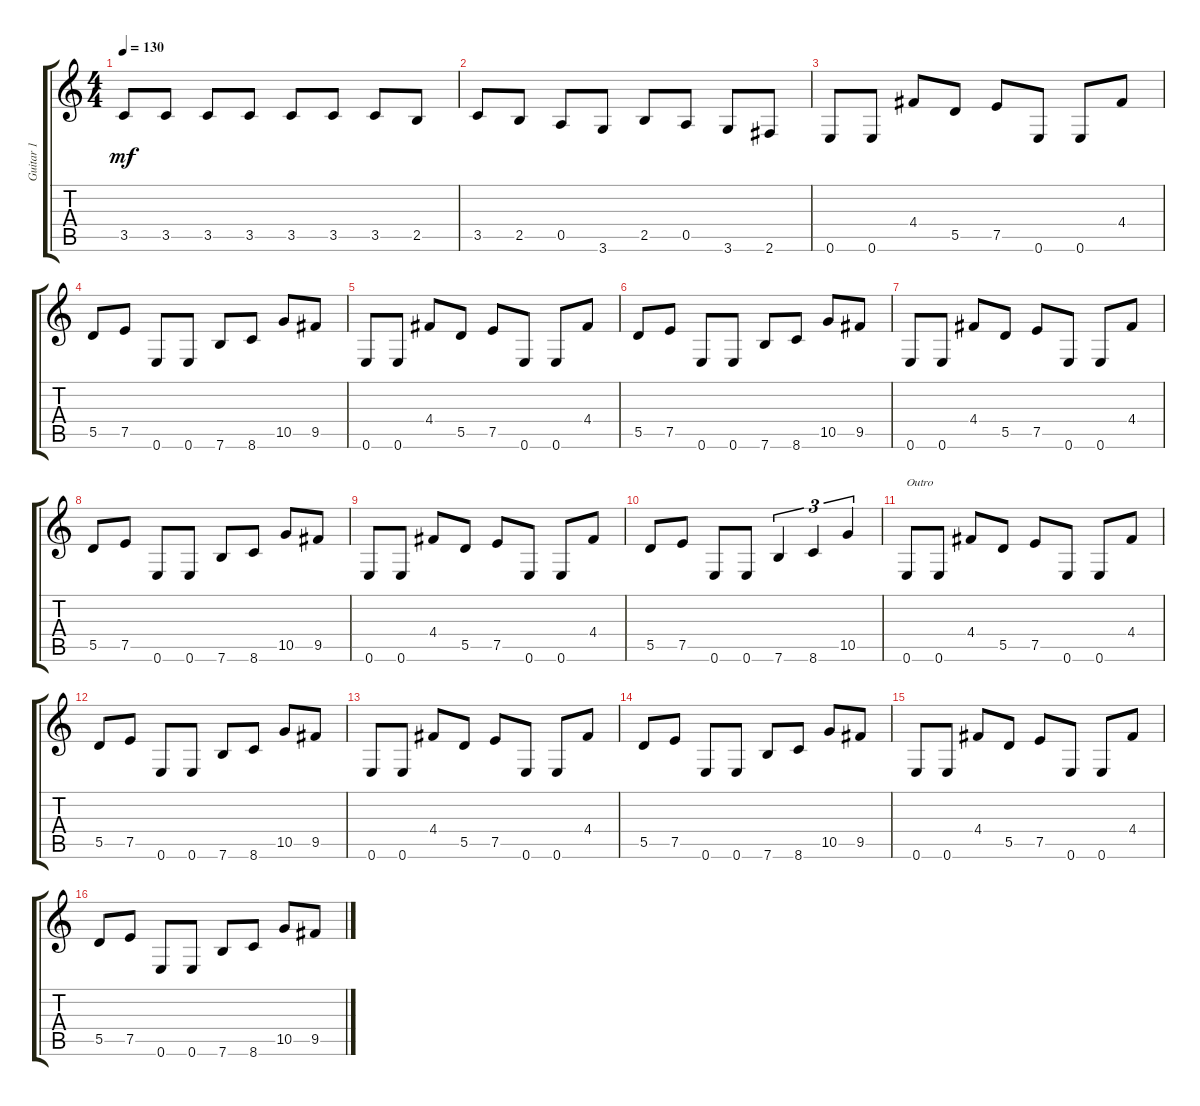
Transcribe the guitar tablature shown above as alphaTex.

\track ("Guitar 1" "Guitar 1") {instrument distortionguitar}
\staff {score tabs}
\tuning (E4 B3 G3 D3 A2 E2) {hide}
\ts (4 4)
\tempo 130
\clef g2
\ks c
3.5.8{dy mf} 3.5.8 3.5.8 3.5.8 3.5.8 3.5.8 3.5.8 2.5.8 |
3.5.8 2.5.8 0.5.8 3.6.8 2.5.8 0.5.8 3.6.8 2.6.8 |
0.6.8 0.6.8 4.4.8 5.5.8 7.5.8 0.6.8 0.6.8 4.4.8 |
5.5.8 7.5.8 0.6.8 0.6.8 7.6.8 8.6.8 10.5.8 9.5.8 |
0.6.8 0.6.8 4.4.8 5.5.8 7.5.8 0.6.8 0.6.8 4.4.8 |
5.5.8 7.5.8 0.6.8 0.6.8 7.6.8 8.6.8 10.5.8 9.5.8 |
0.6.8 0.6.8 4.4.8 5.5.8 7.5.8 0.6.8 0.6.8 4.4.8 |
5.5.8 7.5.8 0.6.8 0.6.8 7.6.8 8.6.8 10.5.8 9.5.8 |
0.6.8 0.6.8 4.4.8 5.5.8 7.5.8 0.6.8 0.6.8 4.4.8 |
5.5.8 7.5.8 0.6.8 0.6.8 7.6.4{tu (3 2)} 8.6.4{tu (3 2)} 10.5.4{tu (3 2)} |
0.6.8{txt "Outro"} 0.6.8 4.4.8 5.5.8 7.5.8 0.6.8 0.6.8 4.4.8 |
5.5.8 7.5.8 0.6.8 0.6.8 7.6.8 8.6.8 10.5.8 9.5.8 |
0.6.8 0.6.8 4.4.8 5.5.8 7.5.8 0.6.8 0.6.8 4.4.8 |
5.5.8 7.5.8 0.6.8 0.6.8 7.6.8 8.6.8 10.5.8 9.5.8 |
0.6.8 0.6.8 4.4.8 5.5.8 7.5.8 0.6.8 0.6.8 4.4.8 |
5.5.8 7.5.8 0.6.8 0.6.8 7.6.8 8.6.8 10.5.8 9.5.8
